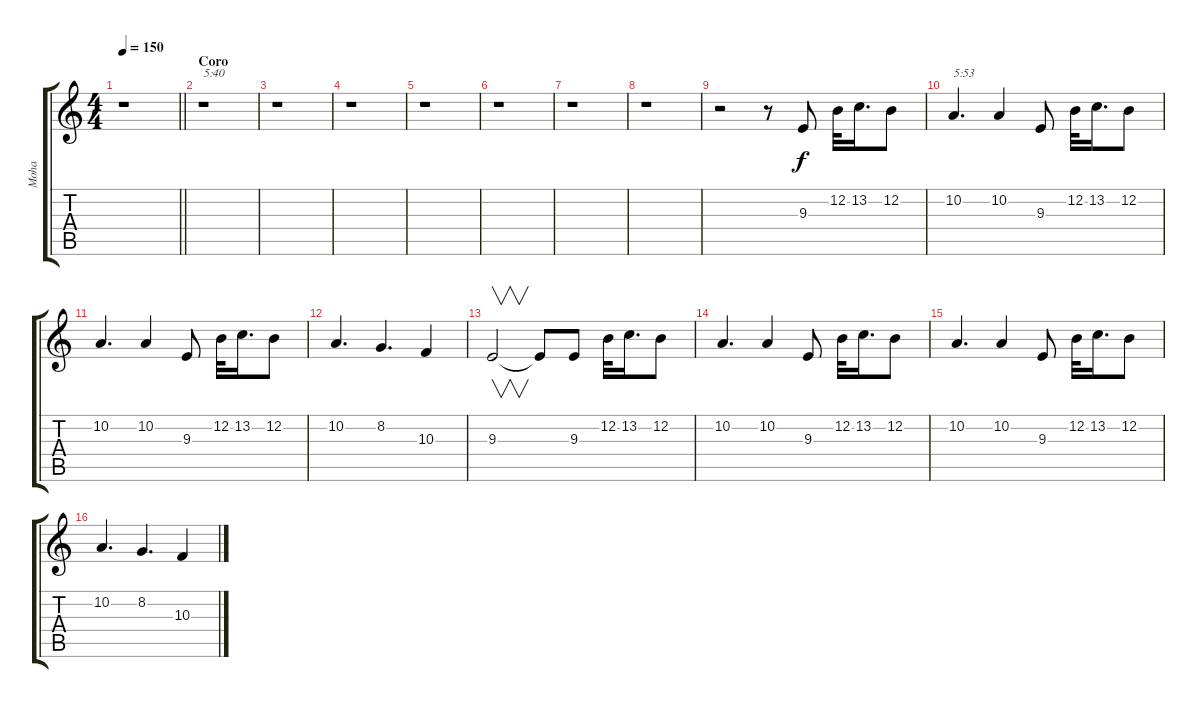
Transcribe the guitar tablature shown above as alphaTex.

\track ("Moha" "Moha") {instrument violin}
\staff {score tabs}
\tuning (E4 B3 G3 D3 A2 E2) {hide}
\ts (4 4)
\tempo 150
\clef g2
\barLineRight lightlight
\ks c
r.1{dy f} |
\section ("" "Coro")
r.1{txt "5:40"} |
r.1 |
r.1 |
r.1 |
r.1 |
r.1 |
r.1 |
r.2 r.8 9.3.8 12.2.32 13.2.16{d} 12.2.8 |
10.2.4{d txt "5:53"} 10.2.4 9.3.8 12.2.32 13.2.16{d} 12.2.8 |
10.2.4{d} 10.2.4 9.3.8 12.2.32 13.2.16{d} 12.2.8 |
10.2.4{d} 8.2.4{d} 10.3.4 |
9.3.2{v} 9.3{t}.8 9.3.8 12.2.32 13.2.16{d} 12.2.8 |
10.2.4{d} 10.2.4 9.3.8 12.2.32 13.2.16{d} 12.2.8 |
10.2.4{d} 10.2.4 9.3.8 12.2.32 13.2.16{d} 12.2.8 |
10.2.4{d} 8.2.4{d} 10.3.4
